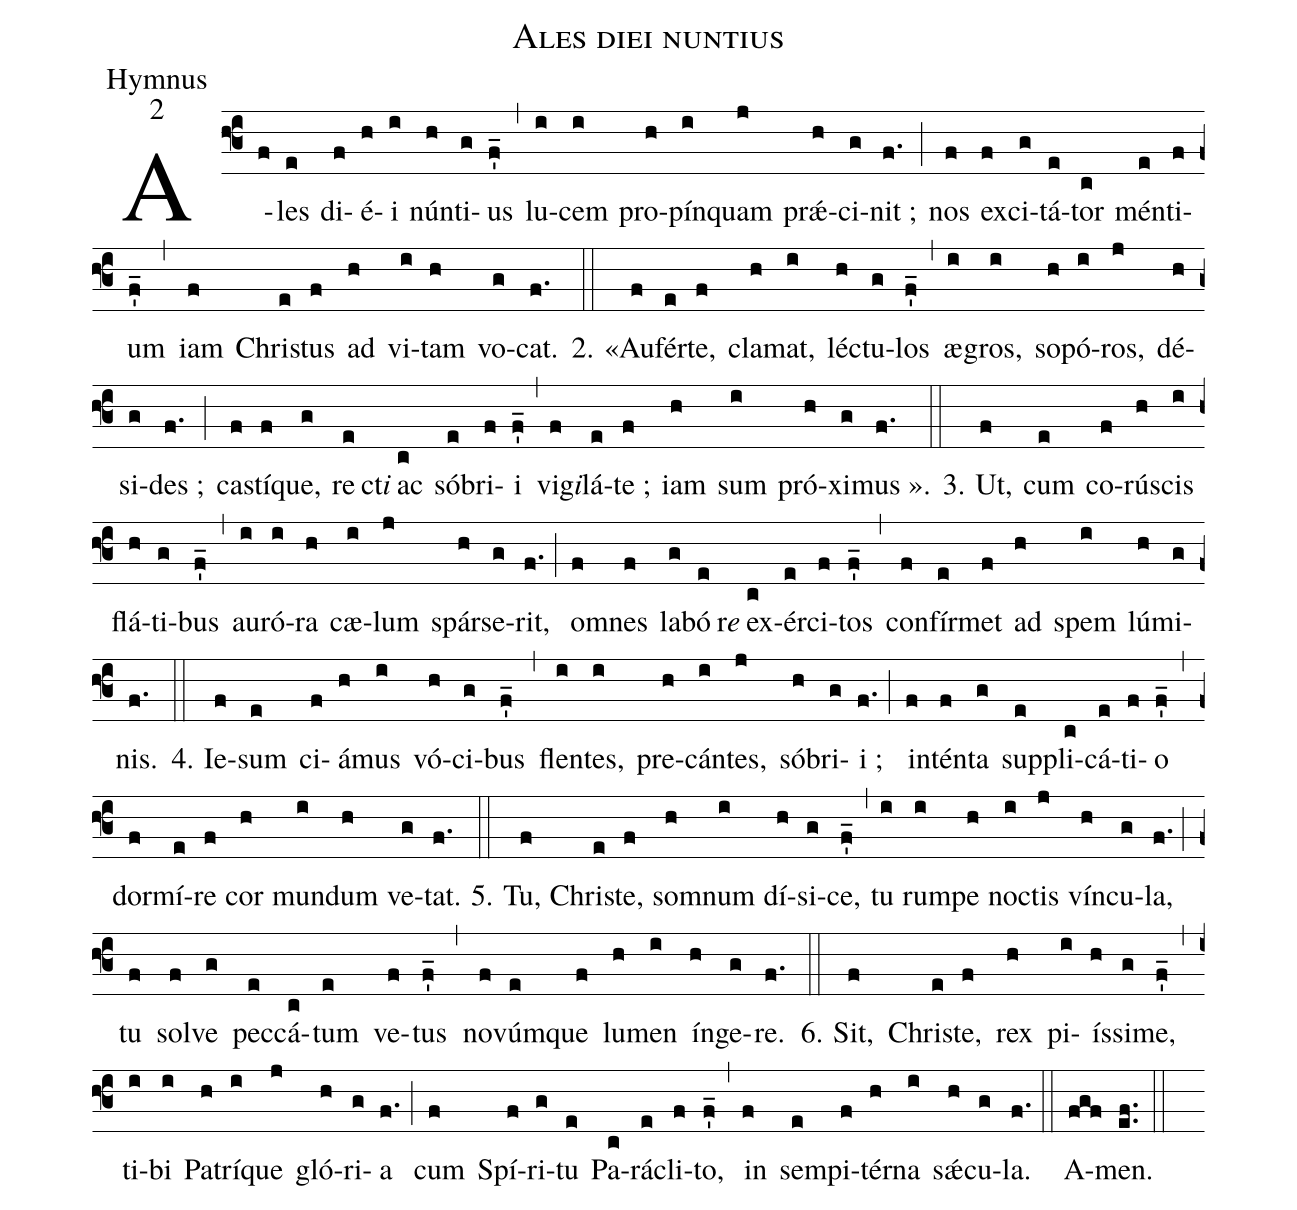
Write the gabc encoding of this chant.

name:Ales diei nuntius;
office-part:Hymnus;
mode:2;
%%
(f3)A(f)les(e) di(f)é(h)i(i) nún(h)ti(g)us(f'_) (,)
lu(i)cem(i) pro(h)pín(i)quam(j) prǽ(h)ci(g)nit ;(f.) (;)
nos(f) ex(f)ci(g)tá(e)tor(c) mén(e)ti(f)um(f'_) (,)
iam(f) Chri(e)stus(f) ad(h) vi(i)tam(h) vo(g)cat.(f.) (::)
2. «Au(f)fér(e)te,(f) cla(h)mat,(i) lé(h)ctu(g)los(f'_) (,)
æ(i)gros,(i) so(h)pó(i)ros,(j) dé(h)si(g)des ;(f.) (;)
ca(f)stí(f)que,(g) re(e)ct<i>i</i>() ac(c) só(e)bri(f)i(f'_) (,)
vi(f)g<i>i</i>()lá(e)te ;(f) iam(h) sum(i) pró(h)xi(g)mus ».(f.) (::)

3. Ut,(f) cum(e) co(f)rú(h)scis(i) flá(h)ti(g)bus(f'_) (,)
au(i)ró(i)ra(h) cæ(i)lum(j) spár(h)se(g)rit,(f.) (;)
om(f)nes(f) la(g)bó(e)r<i>e</i>() ex(c)ér(e)ci(f)tos(f'_) (,)
con(f)fír(e)met(f) ad(h) spem(i) lú(h)mi(g)nis.(f.) (::)

4. Ie(f)sum(e) ci(f)á(h)mus(i) vó(h)ci(g)bus(f'_) (,)
flen(i)tes,(i) pre(h)cán(i)tes,(j) só(h)bri(g)i ;(f.) (;)
in(f)tén(f)ta(g) sup(e)pli(c)cá(e)ti(f)o(f'_) (,)
dor(f)mí(e)re(f) cor(h) mun(i)dum(h) ve(g)tat.(f.) (::)

5. Tu,(f) Chri(e)ste,(f) som(h)num(i) dí(h)si(g)ce,(f'_) (,)
tu(i) rum(i)pe(h) no(i)ctis(j) vín(h)cu(g)la,(f.) (;)
tu(f) sol(f)ve(g) pec(e)cá(c)tum(e) ve(f)tus(f'_) (,)
no(f)vúm(e)que(f) lu(h)men(i) ín(h)ge(g)re.(f.) (::)

6. Sit,(f) Chri(e)ste,(f) rex(h) pi(i)ís(h)si(g)me,(f'_) (,)
ti(i)bi(i) Pa(h)trí(i)que(j) gló(h)ri(g)a(f.) (;)
cum(f) Spí(f)ri(g)tu(e) Pa(c)rá(e)cli(f)to,(f'_) (,)
in(f) sem(e)pi(f)tér(h)na(i) sǽ(h)cu(g)la.(f.) (::)
A(fgf)men.(ef..) (::)
